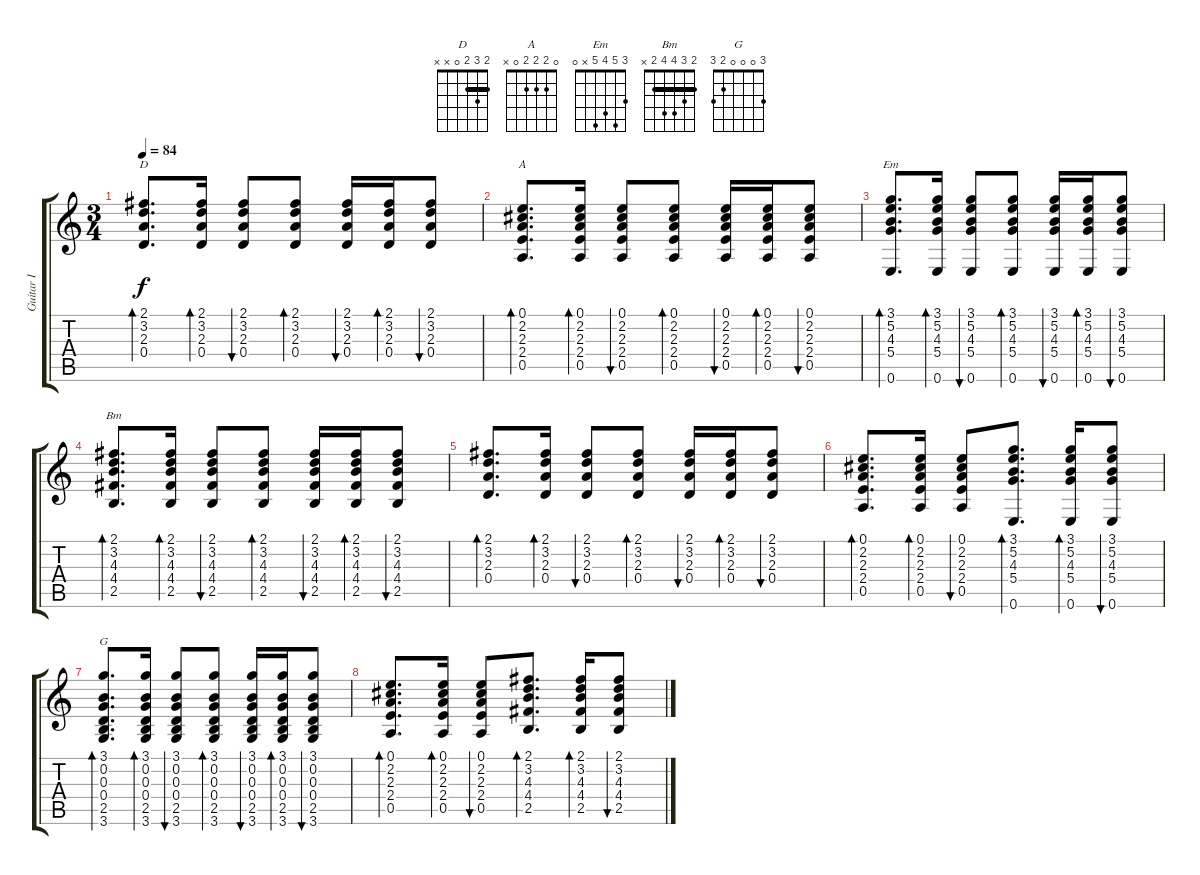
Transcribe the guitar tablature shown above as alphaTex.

\track ("Guitar I" "Guitar I") {instrument acousticguitarsteel}
\staff {score tabs}
\tuning (E4 B3 G3 D3 A2 E2) {hide}
\chord ("D" 2 3 2 0 x x) {barre 2}
\chord ("A" 0 2 2 2 0 x)
\chord ("Em" 3 5 4 5 x 0)
\chord ("Bm" 2 3 4 4 2 x) {barre 2}
\chord ("G" 3 0 0 0 2 3)
\ts (3 4)
\tempo 84
\clef g2
\ks c
(2.1 3.2 2.3 0.4).8{d bd 60 ch "D" dy f} (2.1 3.2 2.3 0.4).16{bd 60} (2.1 3.2 2.3 0.4).8{bu 60} (2.1 3.2 2.3 0.4).8{bd 60} (2.1 3.2 2.3 0.4).16{bu 60} (2.1 3.2 2.3 0.4).16{bd 60} (2.1 3.2 2.3 0.4).8{bu 60} |
(0.1 2.2 2.3 2.4 0.5).8{d bd 60 ch "A"} (0.1 2.2 2.3 2.4 0.5).16{bd 60} (0.1 2.2 2.3 2.4 0.5).8{bu 60} (0.1 2.2 2.3 2.4 0.5).8{bd 60} (0.1 2.2 2.3 2.4 0.5).16{bu 60} (0.1 2.2 2.3 2.4 0.5).16{bd 60} (0.1 2.2 2.3 2.4 0.5).8{bu 60} |
(3.1 5.2 4.3 5.4 0.6).8{d bd 60 ch "Em"} (3.1 5.2 4.3 5.4 0.6).16{bd 60} (3.1 5.2 4.3 5.4 0.6).8{bu 60} (3.1 5.2 4.3 5.4 0.6).8{bd 60} (3.1 5.2 4.3 5.4 0.6).16{bu 60} (3.1 5.2 4.3 5.4 0.6).16{bd 60} (3.1 5.2 4.3 5.4 0.6).8{bu 60} |
(2.1 3.2 4.3 4.4 2.5).8{d bd 60 ch "Bm"} (2.1 3.2 4.3 4.4 2.5).16{bd 60} (2.1 3.2 4.3 4.4 2.5).8{bu 60} (2.1 3.2 4.3 4.4 2.5).8{bd 60} (2.1 3.2 4.3 4.4 2.5).16{bu 60} (2.1 3.2 4.3 4.4 2.5).16{bd 60} (2.1 3.2 4.3 4.4 2.5).8{bu 60} |
(2.1 3.2 2.3 0.4).8{d bd 60} (2.1 3.2 2.3 0.4).16{bd 60} (2.1 3.2 2.3 0.4).8{bu 60} (2.1 3.2 2.3 0.4).8{bd 60} (2.1 3.2 2.3 0.4).16{bu 60} (2.1 3.2 2.3 0.4).16{bd 60} (2.1 3.2 2.3 0.4).8{bu 60} |
(0.1 2.2 2.3 2.4 0.5).8{d bd 60} (0.1 2.2 2.3 2.4 0.5).16{bd 60} (0.1 2.2 2.3 2.4 0.5).8{bu 60} (3.1 5.2 4.3 5.4 0.6).8{d bd 60} (3.1 5.2 4.3 5.4 0.6).16{bd 60} (3.1 5.2 4.3 5.4 0.6).8{bu 60} |
(3.1 0.2 0.3 0.4 2.5 3.6).8{d bd 60 ch "G"} (3.1 0.2 0.3 0.4 2.5 3.6).16{bd 60} (3.1 0.2 0.3 0.4 2.5 3.6).8{bu 60} (3.1 0.2 0.3 0.4 2.5 3.6).8{bd 60} (3.1 0.2 0.3 0.4 2.5 3.6).16{bu 60} (3.1 0.2 0.3 0.4 2.5 3.6).16{bd 60} (3.1 0.2 0.3 0.4 2.5 3.6).8{bu 60} |
(0.1 2.2 2.3 2.4 0.5).8{d bd 60} (0.1 2.2 2.3 2.4 0.5).16{bd 60} (0.1 2.2 2.3 2.4 0.5).8{bu 60} (2.1 3.2 4.3 4.4 2.5).8{d bd 60} (2.1 3.2 4.3 4.4 2.5).16{bd 60} (2.1 3.2 4.3 4.4 2.5).8{bu 60}
